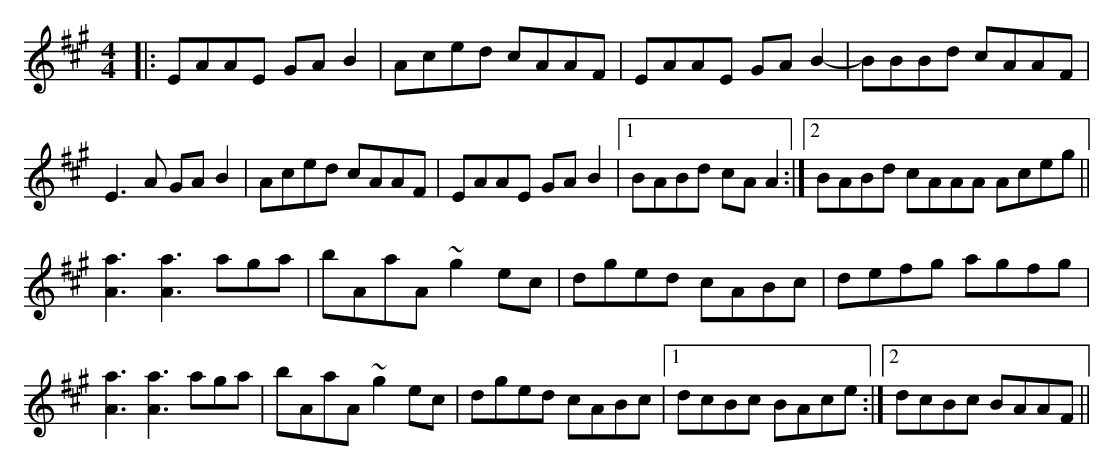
X:1
M:4/4
K:A
|:EAAE GAB2|Aced cAAF|EAAE GAB2-|BBBd cAAF|
E3A GAB2|Aced cAAF|EAAE GAB2|1 BABd cAA2:|2 BABd cAAA Aceg||
[A3a3] [a3A3] aga|bAaA ~g2ec|dged cABc|defg agfg|
[A3a3] [a3A3] aga|bAaA ~g2ec|dged cABc|1 dcBc BAce:|2 dcBc BAAF||
